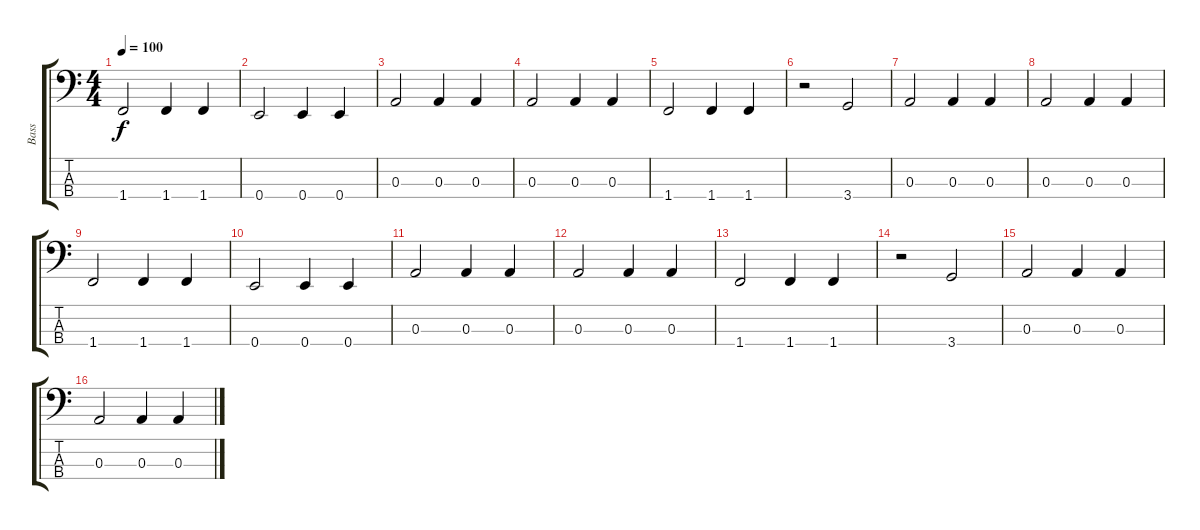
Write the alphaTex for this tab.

\track ("Bass" "Bass") {instrument electricbassfinger}
\staff {score tabs}
\tuning (G2 D2 A1 E1) {hide}
\ts (4 4)
\tempo 100
\clef f4
\ks c
1.4.2{dy f} 1.4.4 1.4.4 |
0.4.2 0.4.4 0.4.4 |
0.3.2 0.3.4 0.3.4 |
0.3.2 0.3.4 0.3.4 |
1.4.2 1.4.4 1.4.4 |
r.2 3.4.2 |
0.3.2 0.3.4 0.3.4 |
0.3.2 0.3.4 0.3.4 |
1.4.2 1.4.4 1.4.4 |
0.4.2 0.4.4 0.4.4 |
0.3.2 0.3.4 0.3.4 |
0.3.2 0.3.4 0.3.4 |
1.4.2 1.4.4 1.4.4 |
r.2 3.4.2 |
0.3.2 0.3.4 0.3.4 |
0.3.2 0.3.4 0.3.4
